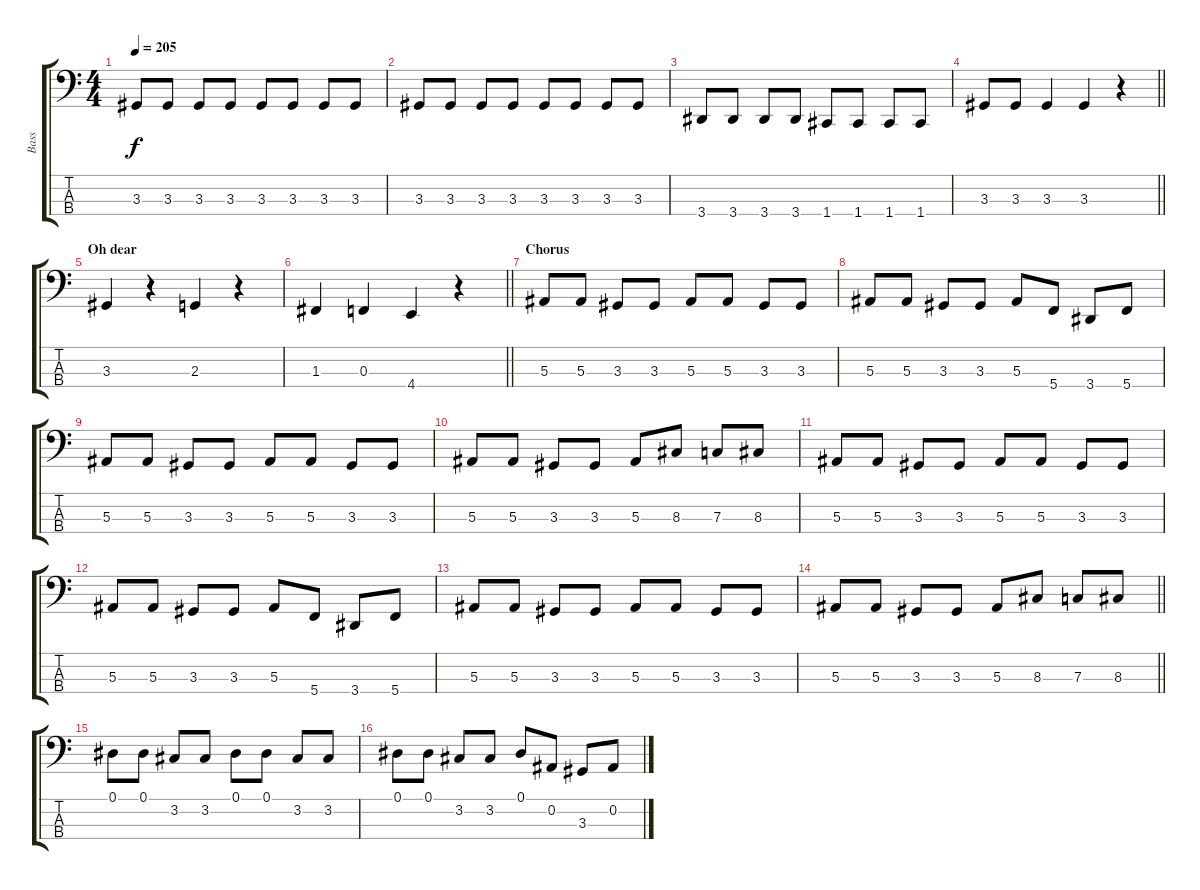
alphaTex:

\track ("Bass" "Bass") {instrument electricbasspick}
\staff {score tabs}
\tuning (Eb2 Bb1 F1 C1) {hide}
\ts (4 4)
\tempo 205
\clef f4
\ks c
3.3.8{dy f} 3.3.8 3.3.8 3.3.8 3.3.8 3.3.8 3.3.8 3.3.8 |
3.3.8 3.3.8 3.3.8 3.3.8 3.3.8 3.3.8 3.3.8 3.3.8 |
3.4.8 3.4.8 3.4.8 3.4.8 1.4.8 1.4.8 1.4.8 1.4.8 |
\barLineRight lightlight
3.3.8 3.3.8 3.3.4 3.3.4 r.4 |
\section ("" "Oh dear")
3.3.4 r.4 2.3.4 r.4 |
\barLineRight lightlight
1.3.4 0.3.4 4.4.4 r.4 |
\section ("" "Chorus")
5.3.8 5.3.8 3.3.8 3.3.8 5.3.8 5.3.8 3.3.8 3.3.8 |
5.3.8 5.3.8 3.3.8 3.3.8 5.3.8 5.4.8 3.4.8 5.4.8 |
5.3.8 5.3.8 3.3.8 3.3.8 5.3.8 5.3.8 3.3.8 3.3.8 |
5.3.8 5.3.8 3.3.8 3.3.8 5.3.8 8.3.8 7.3.8 8.3.8 |
5.3.8 5.3.8 3.3.8 3.3.8 5.3.8 5.3.8 3.3.8 3.3.8 |
5.3.8 5.3.8 3.3.8 3.3.8 5.3.8 5.4.8 3.4.8 5.4.8 |
5.3.8 5.3.8 3.3.8 3.3.8 5.3.8 5.3.8 3.3.8 3.3.8 |
\barLineRight lightlight
5.3.8 5.3.8 3.3.8 3.3.8 5.3.8 8.3.8 7.3.8 8.3.8 |
0.1.8 0.1.8 3.2.8 3.2.8 0.1.8 0.1.8 3.2.8 3.2.8 |
0.1.8 0.1.8 3.2.8 3.2.8 0.1.8 0.2.8 3.3.8 0.2.8
